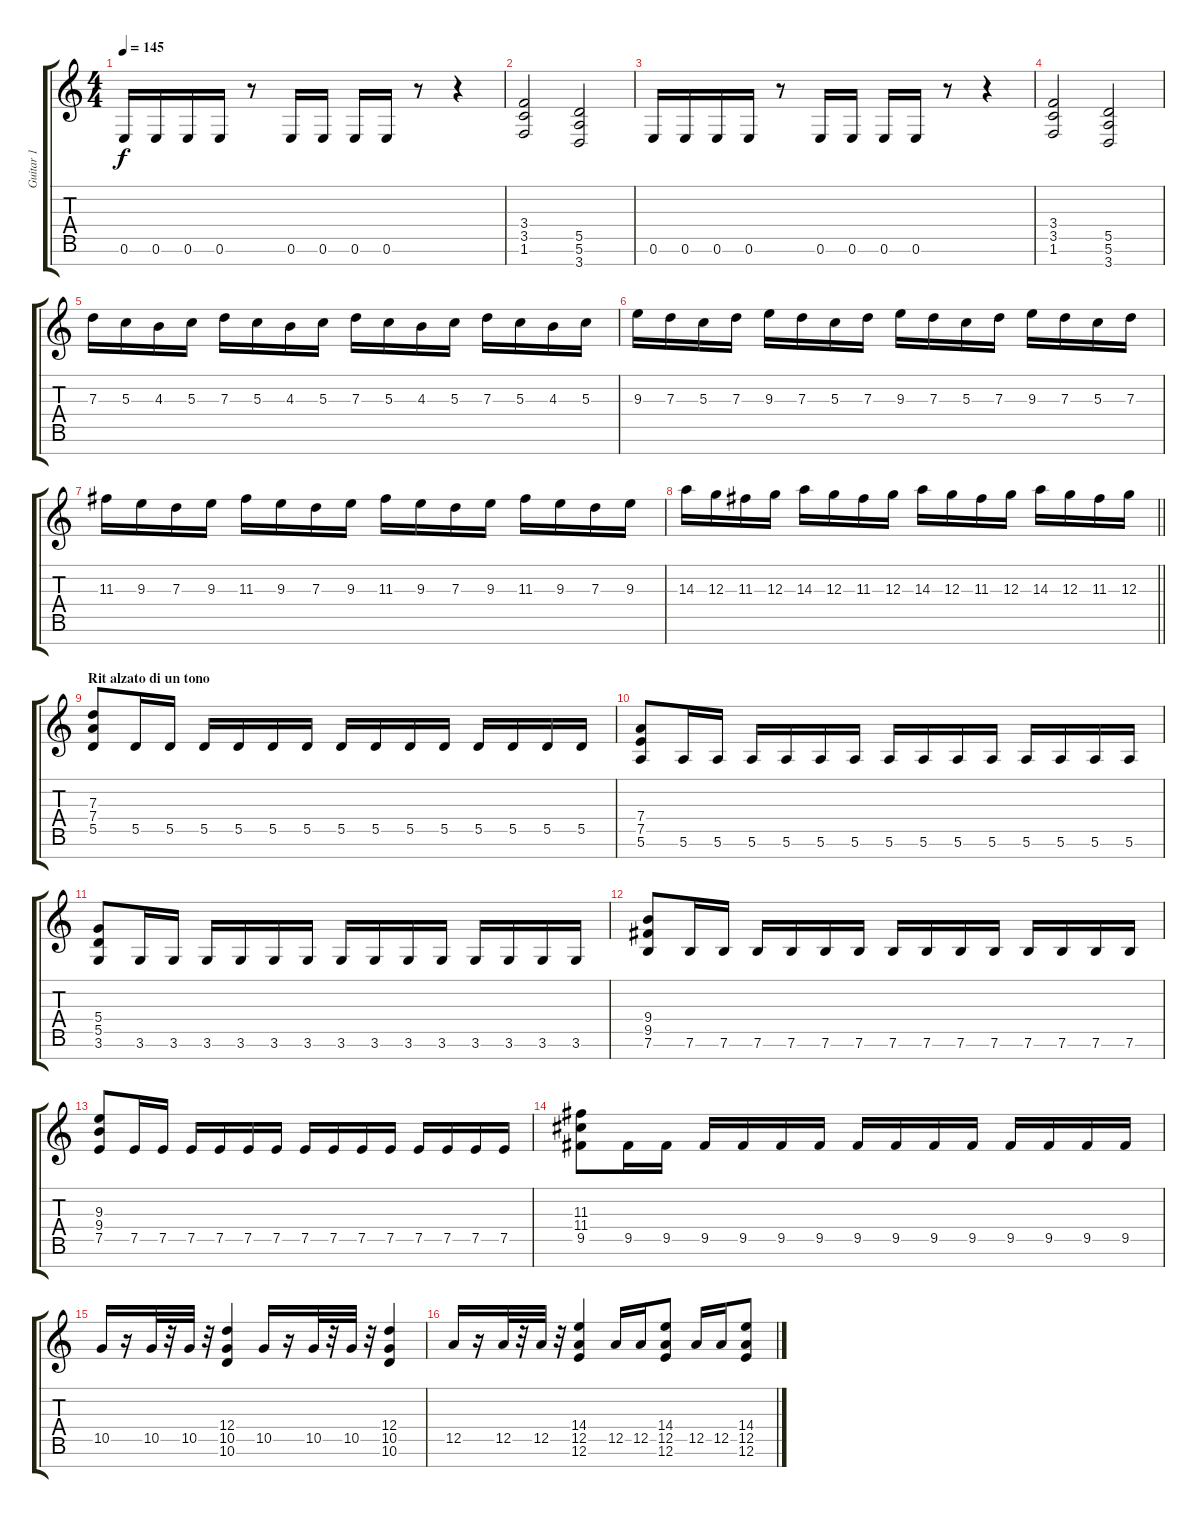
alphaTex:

\track ("Guitar 1" "Guitar 1") {instrument distortionguitar}
\staff {score tabs}
\tuning (E4 B3 G3 D3 A2 E2 B1) {hide}
\ts (4 4)
\tempo 145
\clef g2
\ks c
0.6.16{dy f} 0.6.16 0.6.16 0.6.16 r.8 0.6.16 0.6.16 0.6.16 0.6.16 r.8 r.4 |
(3.4 3.5 1.6).2 (5.5 5.6 3.7).2 |
0.6.16 0.6.16 0.6.16 0.6.16 r.8 0.6.16 0.6.16 0.6.16 0.6.16 r.8 r.4 |
(3.4 3.5 1.6).2 (5.5 5.6 3.7).2 |
7.3.16 5.3.16 4.3.16 5.3.16 7.3.16 5.3.16 4.3.16 5.3.16 7.3.16 5.3.16 4.3.16 5.3.16 7.3.16 5.3.16 4.3.16 5.3.16 |
9.3.16 7.3.16 5.3.16 7.3.16 9.3.16 7.3.16 5.3.16 7.3.16 9.3.16 7.3.16 5.3.16 7.3.16 9.3.16 7.3.16 5.3.16 7.3.16 |
11.3.16 9.3.16 7.3.16 9.3.16 11.3.16 9.3.16 7.3.16 9.3.16 11.3.16 9.3.16 7.3.16 9.3.16 11.3.16 9.3.16 7.3.16 9.3.16 |
\barLineRight lightlight
14.3.16 12.3.16 11.3.16 12.3.16 14.3.16 12.3.16 11.3.16 12.3.16 14.3.16 12.3.16 11.3.16 12.3.16 14.3.16 12.3.16 11.3.16 12.3.16 |
\section ("" "Rit alzato di un tono")
(7.3 7.4 5.5).8 5.5.16 5.5.16 5.5.16 5.5.16 5.5.16 5.5.16 5.5.16 5.5.16 5.5.16 5.5.16 5.5.16 5.5.16 5.5.16 5.5.16 |
(7.4 7.5 5.6).8 5.6.16 5.6.16 5.6.16 5.6.16 5.6.16 5.6.16 5.6.16 5.6.16 5.6.16 5.6.16 5.6.16 5.6.16 5.6.16 5.6.16 |
(5.4 5.5 3.6).8 3.6.16 3.6.16 3.6.16 3.6.16 3.6.16 3.6.16 3.6.16 3.6.16 3.6.16 3.6.16 3.6.16 3.6.16 3.6.16 3.6.16 |
(9.4 9.5 7.6).8 7.6.16 7.6.16 7.6.16 7.6.16 7.6.16 7.6.16 7.6.16 7.6.16 7.6.16 7.6.16 7.6.16 7.6.16 7.6.16 7.6.16 |
(9.3 9.4 7.5).8 7.5.16 7.5.16 7.5.16 7.5.16 7.5.16 7.5.16 7.5.16 7.5.16 7.5.16 7.5.16 7.5.16 7.5.16 7.5.16 7.5.16 |
(11.3 11.4 9.5).8 9.5.16 9.5.16 9.5.16 9.5.16 9.5.16 9.5.16 9.5.16 9.5.16 9.5.16 9.5.16 9.5.16 9.5.16 9.5.16 9.5.16 |
10.5.16 r.16 10.5.32 r.32 10.5.32 r.32 (12.4 10.5 10.6).4 10.5.16 r.16 10.5.32 r.32 10.5.32 r.32 (12.4 10.5 10.6).4 |
12.5.16 r.16 12.5.32 r.32 12.5.32 r.32 (14.4 12.5 12.6).4 12.5.16 12.5.16 (14.4 12.5 12.6).8 12.5.16 12.5.16 (14.4 12.5 12.6).8
